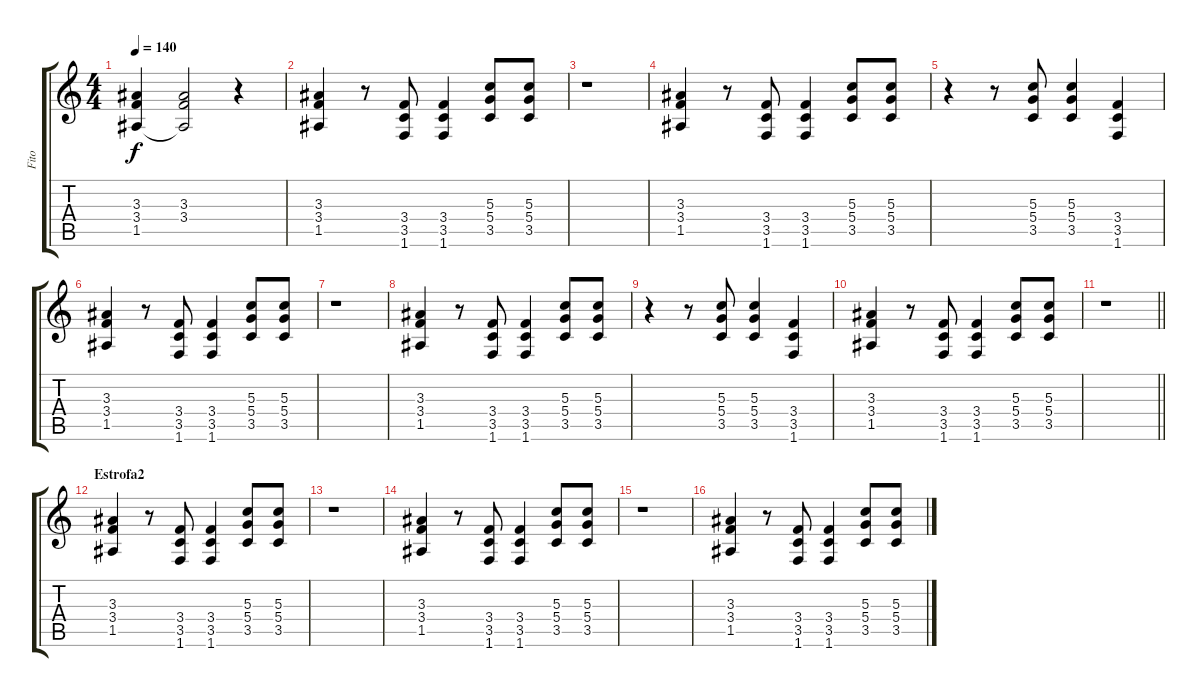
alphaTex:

\track ("Fito" "Fito") {instrument distortionguitar}
\staff {score tabs}
\tuning (E4 B3 G3 D3 A2 E2) {hide}
\ts (4 4)
\tempo 140
\clef g2
\ks c
(3.3 3.4 1.5).4{dy f} (3.3 3.4 1.5{t}).2 r.4 |
(3.3 3.4 1.5).4 r.8 (3.4 3.5 1.6).8 (3.4 3.5 1.6).4 (5.3 5.4 3.5).8 (5.3 5.4 3.5).8 |
r.1 |
(3.3 3.4 1.5).4 r.8 (3.4 3.5 1.6).8 (3.4 3.5 1.6).4 (5.3 5.4 3.5).8 (5.3 5.4 3.5).8 |
r.4 r.8{beam Up} (5.3 5.4 3.5).8 (5.3 5.4 3.5).4 (3.4 3.5 1.6).4 |
(3.3 3.4 1.5).4 r.8 (3.4 3.5 1.6).8 (3.4 3.5 1.6).4 (5.3 5.4 3.5).8 (5.3 5.4 3.5).8 |
r.1 |
(3.3 3.4 1.5).4 r.8 (3.4 3.5 1.6).8 (3.4 3.5 1.6).4 (5.3 5.4 3.5).8 (5.3 5.4 3.5).8 |
r.4 r.8{beam Up} (5.3 5.4 3.5).8 (5.3 5.4 3.5).4 (3.4 3.5 1.6).4 |
(3.3 3.4 1.5).4 r.8 (3.4 3.5 1.6).8 (3.4 3.5 1.6).4 (5.3 5.4 3.5).8 (5.3 5.4 3.5).8 |
\barLineRight lightlight
r.1 |
\section ("" "Estrofa2")
(3.3 3.4 1.5).4 r.8 (3.4 3.5 1.6).8 (3.4 3.5 1.6).4 (5.3 5.4 3.5).8 (5.3 5.4 3.5).8 |
r.1 |
(3.3 3.4 1.5).4 r.8 (3.4 3.5 1.6).8 (3.4 3.5 1.6).4 (5.3 5.4 3.5).8 (5.3 5.4 3.5).8 |
r.1 |
(3.3 3.4 1.5).4 r.8 (3.4 3.5 1.6).8 (3.4 3.5 1.6).4 (5.3 5.4 3.5).8 (5.3 5.4 3.5).8
